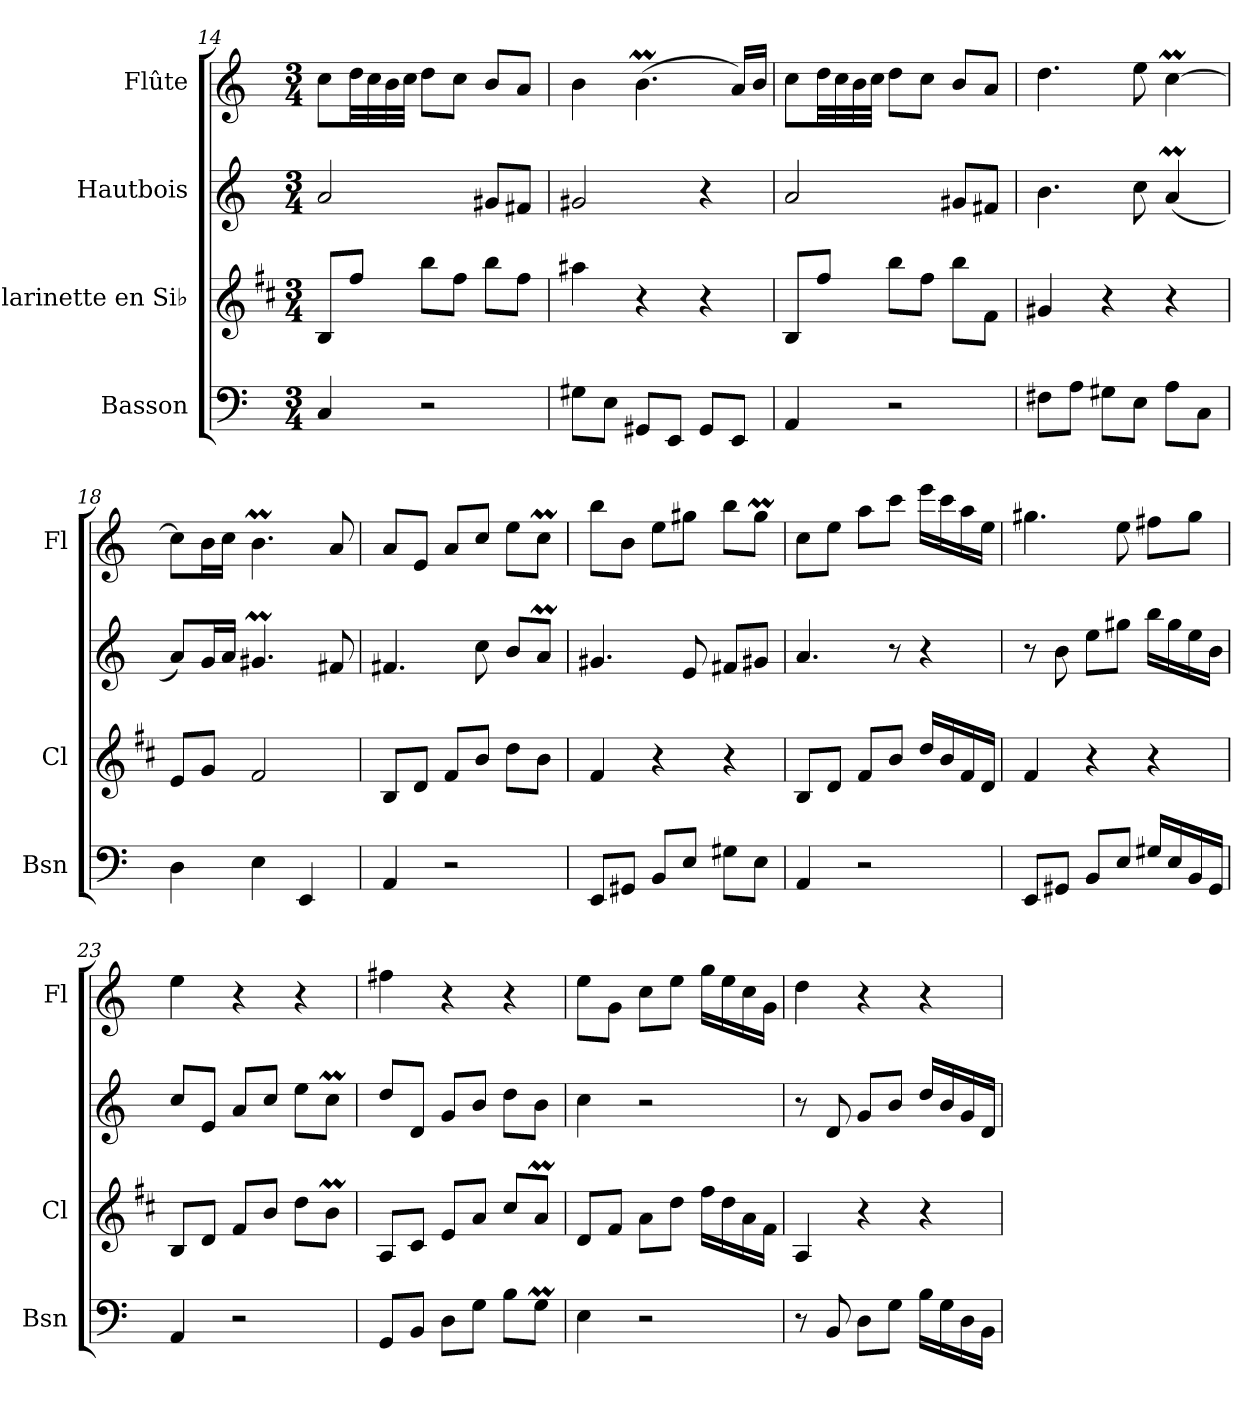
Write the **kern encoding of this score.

**kern	**kern	**kern	**kern
*part4	*part3	*part2	*part1
*staff4	*staff3	*staff2	*staff1
*I"Basson	*I"Clarinette en Si♭	*I"Hautbois	*I"Flûte
*I'Bsn	*I'Cl	*	*I'Fl
*clefF4	*clefG2	*clefG2	*clefG2
*	*ITrd1c2	*	*
*k[]	*k[]	*k[]	*k[]
*M3/4	*M3/4	*M3/4	*M3/4
=14	=14	=14	=14
4C/	8A/L	2a/	8cc\L
.	8ee/J	.	32dd\LL
.	.	.	32cc\
.	.	.	32b\
.	.	.	32cc\JJJ
2r	8aa\L	.	8dd\L
.	8ee\J	.	8cc\J
.	8aa\L	8g#X/L	8b/L
.	8ee\J	8f#X/J	8a/J
!!LO:PB:g=z
=15	=15	=15	=15
8G#X\L	4gg#X\	2g#X/	4b\
8E\J	.	.	.
8GG#X/L	4r	.	(4.bm\
8EE/J	.	.	.
8GG#/L	4r	4r	.
8EE/J	.	.	16a/LL)
.	.	.	16b/JJ
=16	=16	=16	=16
4AA/	8A/L	2a/	8cc\L
.	8ee/J	.	32dd\LL
.	.	.	32cc\
.	.	.	32b\
.	.	.	32cc\JJJ
2r	8aa\L	.	8dd\L
.	8ee\J	.	8cc\J
.	8aa\L	8g#X/L	8b/L
.	8e\J	8f#X/J	8a/J
=17	=17	=17	=17
8F#X\L	4f#X/	4.b\	4.dd\
8A\J	.	.	.
8G#X\L	4r	.	.
8E\J	.	8cc\	8ee\
8A\L	4r	(4aM/	[4ccM\
8C\J	.	.	.
=18	=18	=18	=18
4D\	8d/L	8a/L)	8cc\L]
.	8f/J	16g/L	16b\L
.	.	16a/JJ	16cc\JJ
4E\	2e/	4.g#Xm/	4.bm\
4EE/	.	.	.
.	.	8f#X/	8a/
=19	=19	=19	=19
4AA/	8A/L	4.f#X/	8a/L
.	8c/J	.	8e/J
2r	8e/L	.	8a/L
.	8a/J	8cc\	8cc/J
.	8cc\L	8b/L	8ee\L
.	8a\J	8aM/J	8ccM\J
!!LO:LB:g=z
=20	=20	=20	=20
8EE/L	4e/	4.g#X/	8bb\L
8GG#X/J	.	.	8b\J
8BB/L	4r	.	8ee\L
8E/J	.	8e/	8gg#X\J
8G#X\L	4r	8f#X/L	8bb\L
8E\J	.	8g#X/J	8gg#m\J
=21	=21	=21	=21
4AA/	8A/L	4.a/	8cc\L
.	8c/J	.	8ee\J
2r	8e/L	.	8aa\L
.	8a/J	8r	8ccc\J
.	16cc/LL	4r	16eee\LL
.	16a/	.	16ccc\
.	16e/	.	16aa\
.	16c/JJ	.	16ee\JJ
=22	=22	=22	=22
8EE/L	4e/	8r	4.gg#X\
8GG#X/J	.	8b\	.
8BB/L	4r	8ee\L	.
8E/J	.	8gg#X\J	8ee\
16G#X/LL	4r	16bb\LL	8ff#X\L
16E/	.	16gg#\	.
16BB/	.	16ee\	8gg#\J
16GG#/JJ	.	16b\JJ	.
=23	=23	=23	=23
4AA/	8A/L	8cc/L	4ee\
.	8c/J	8e/J	.
2r	8e/L	8a/L	4r
.	8a/J	8cc/J	.
.	8cc\L	8ee\L	4r
.	8aM\J	8ccM\J	.
=24	=24	=24	=24
8GG/L	8G/L	8dd/L	4ff#X\
8BB/J	8B/J	8d/J	.
8D\L	8d/L	8g/L	4r
8G\J	8g/J	8b/J	.
8B\L	8b/L	8dd\L	4r
8GM\J	8gM/J	8b\J	.
!!LO:LB:g=z
=25	=25	=25	=25
4E\	8c/L	4cc\	8ee\L
.	8e/J	.	8g\J
2r	8g\L	2r	8cc\L
.	8cc\J	.	8ee\J
.	16ee\LL	.	16gg\LL
.	16cc\	.	16ee\
.	16g\	.	16cc\
.	16e\JJ	.	16g\JJ
=26	=26	=26	=26
8r	4G/	8r	4dd\
8BB/	.	8d/	.
8D\L	4r	8g/L	4r
8G\J	.	8b/J	.
16B\LL	4r	16dd/LL	4r
16G\	.	16b/	.
16D\	.	16g/	.
16BB\JJ	.	16d/JJ	.
=	=	=	=
*-	*-	*-	*-
